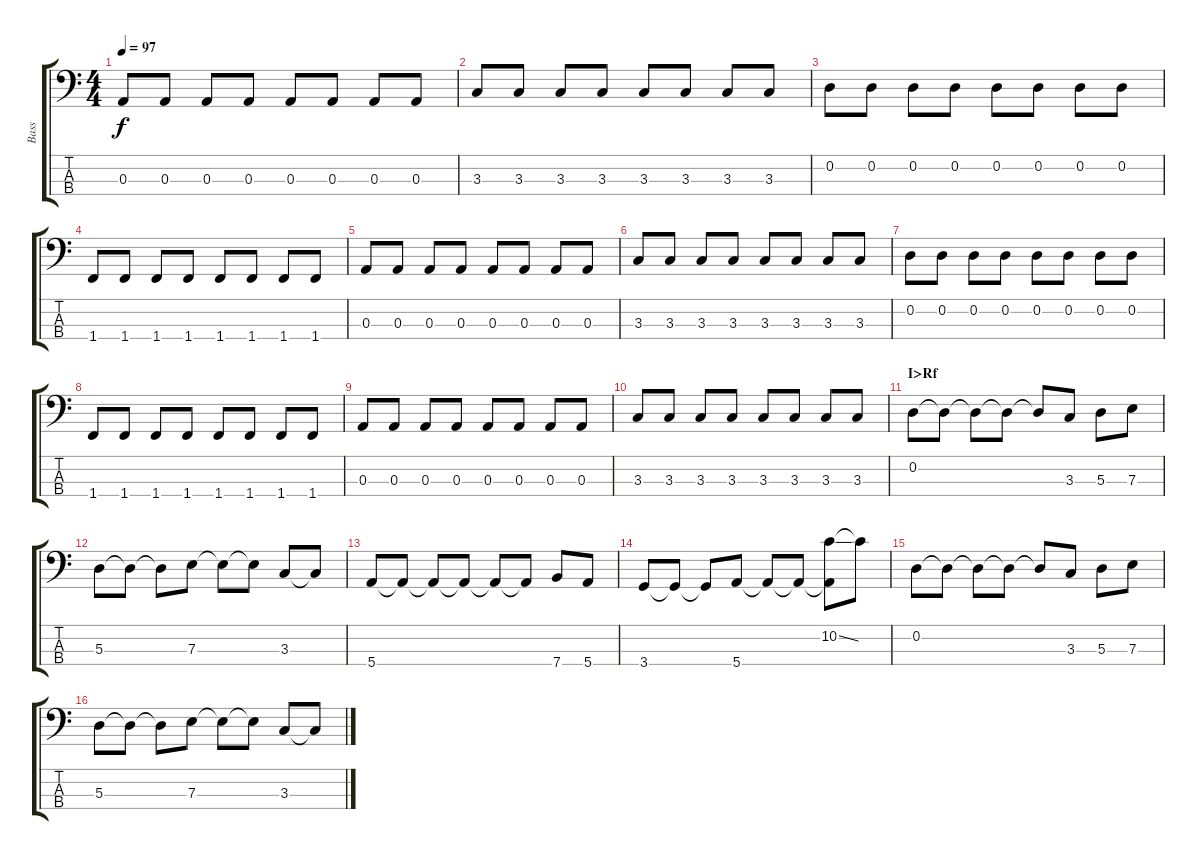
\track ("Bass" "Bass") {instrument electricbassfinger}
\staff {score tabs}
\tuning (G2 D2 A1 E1) {hide}
\ts (4 4)
\tempo 97
\clef f4
\ks c
0.3.8{dy f} 0.3.8 0.3.8 0.3.8 0.3.8 0.3.8 0.3.8 0.3.8 |
3.3.8 3.3.8 3.3.8 3.3.8 3.3.8 3.3.8 3.3.8 3.3.8 |
0.2.8 0.2.8 0.2.8 0.2.8 0.2.8 0.2.8 0.2.8 0.2.8 |
1.4.8 1.4.8 1.4.8 1.4.8 1.4.8 1.4.8 1.4.8 1.4.8 |
0.3.8 0.3.8 0.3.8 0.3.8 0.3.8 0.3.8 0.3.8 0.3.8 |
3.3.8 3.3.8 3.3.8 3.3.8 3.3.8 3.3.8 3.3.8 3.3.8 |
0.2.8 0.2.8 0.2.8 0.2.8 0.2.8 0.2.8 0.2.8 0.2.8 |
1.4.8 1.4.8 1.4.8 1.4.8 1.4.8 1.4.8 1.4.8 1.4.8 |
0.3.8 0.3.8 0.3.8 0.3.8 0.3.8 0.3.8 0.3.8 0.3.8 |
3.3.8 3.3.8 3.3.8 3.3.8 3.3.8 3.3.8 3.3.8 3.3.8 |
\section ("" "I>Rf")
0.2.8 0.2{t}.8 0.2{t}.8 0.2{t}.8 0.2{t}.8 3.3.8 5.3.8 7.3.8 |
5.3.8 5.3{t}.8 5.3{t}.8 7.3.8 7.3{t}.8 7.3{t}.8 3.3.8 3.3{t}.8 |
5.4.8 5.4{t}.8 5.4{t}.8 5.4{t}.8 5.4{t}.8 5.4{t}.8 7.4.8 5.4.8 |
3.4.8 3.4{t}.8 3.4{t}.8 5.4.8 5.4{t}.8 5.4{t}.8 (10.2{ss} 5.4{t}).8 10.2{t}.8 |
0.2.8 0.2{t}.8 0.2{t}.8 0.2{t}.8 0.2{t}.8 3.3.8 5.3.8 7.3.8 |
5.3.8 5.3{t}.8 5.3{t}.8 7.3.8 7.3{t}.8 7.3{t}.8 3.3.8 3.3{t}.8
